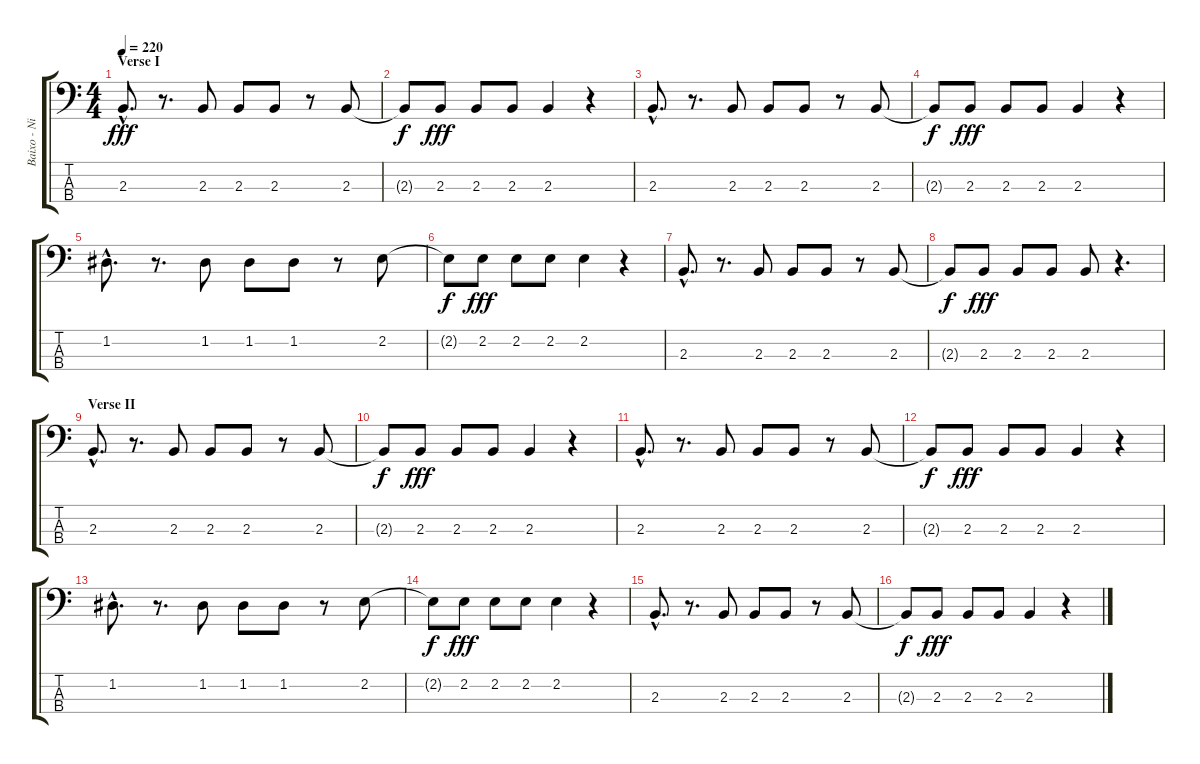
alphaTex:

\track ("Baixo - Nikola" "Baixo - Ni") {instrument electricbasspick}
\staff {score tabs}
\tuning (G2 D2 A1 E1) {hide}
\ts (4 4)
\section ("" "Verse I")
\tempo 220
\clef f4
\ks c
2.3{hac}.8{d dy fff instrument electricbasspick} r.8{d} 2.3.8 2.3.8 2.3.8 r.8 2.3.8 |
2.3{t}.8{dy f} 2.3.8{dy fff} 2.3.8 2.3.8 2.3.4 r.4 |
2.3{hac}.8{d} r.8{d} 2.3.8 2.3.8 2.3.8 r.8 2.3.8 |
2.3{t}.8{dy f} 2.3.8{dy fff} 2.3.8 2.3.8 2.3.4 r.4 |
1.2{hac}.8{d} r.8{d} 1.2.8 1.2.8 1.2.8 r.8 2.2.8 |
2.2{t}.8{dy f} 2.2.8{dy fff} 2.2.8 2.2.8 2.2.4 r.4 |
2.3{hac}.8{d} r.8{d} 2.3.8 2.3.8 2.3.8 r.8 2.3.8 |
2.3{t}.8{dy f} 2.3.8{dy fff} 2.3.8 2.3.8 2.3.8 r.4{d} |
\section ("" "Verse II")
2.3{hac}.8{d} r.8{d} 2.3.8 2.3.8 2.3.8 r.8 2.3.8 |
2.3{t}.8{dy f} 2.3.8{dy fff} 2.3.8 2.3.8 2.3.4 r.4 |
2.3{hac}.8{d} r.8{d} 2.3.8 2.3.8 2.3.8 r.8 2.3.8 |
2.3{t}.8{dy f} 2.3.8{dy fff} 2.3.8 2.3.8 2.3.4 r.4 |
1.2{hac}.8{d} r.8{d} 1.2.8 1.2.8 1.2.8 r.8 2.2.8 |
2.2{t}.8{dy f} 2.2.8{dy fff} 2.2.8 2.2.8 2.2.4 r.4 |
2.3{hac}.8{d} r.8{d} 2.3.8 2.3.8 2.3.8 r.8 2.3.8 |
2.3{t}.8{dy f} 2.3.8{dy fff} 2.3.8 2.3.8 2.3.4 r.4
